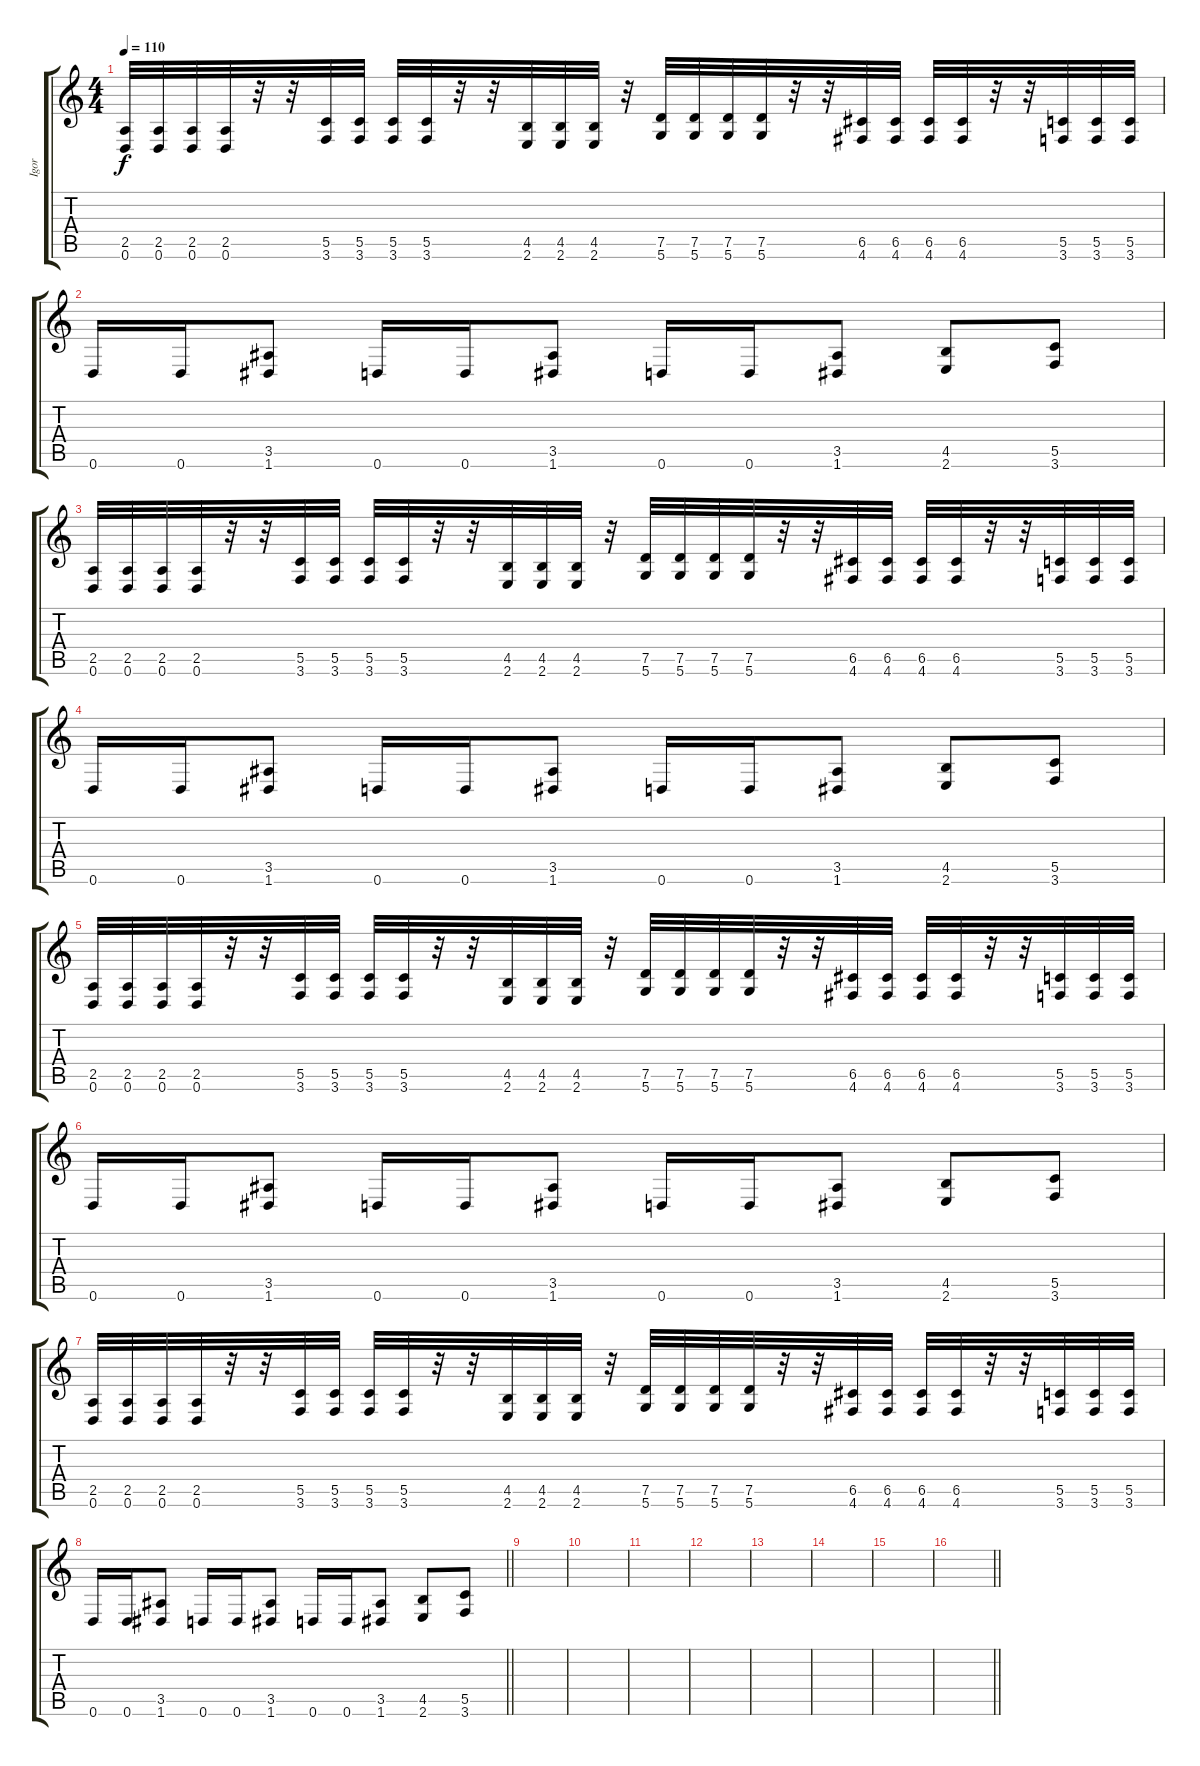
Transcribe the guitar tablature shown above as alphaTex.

\track ("Igor " "Igor ") {instrument distortionguitar}
\staff {score tabs}
\tuning (D4 A3 F3 C3 G2 D2) {hide}
\ts (4 4)
\tempo 110
\clef g2
\ks c
(2.5 0.6).32{dy f} (2.5 0.6).32 (2.5 0.6).32 (2.5 0.6).32 r.32 r.32 (5.5 3.6).32 (5.5 3.6).32 (5.5 3.6).32 (5.5 3.6).32 r.32 r.32 (4.5 2.6).32 (4.5 2.6).32 (4.5 2.6).32 r.32 (7.5 5.6).32 (7.5 5.6).32 (7.5 5.6).32 (7.5 5.6).32 r.32 r.32 (6.5 4.6).32 (6.5 4.6).32 (6.5 4.6).32 (6.5 4.6).32 r.32 r.32 (5.5 3.6).32 (5.5 3.6).32 (5.5 3.6).32 |
0.6.16 0.6.16 (3.5 1.6).8 0.6.16 0.6.16 (3.5 1.6).8 0.6.16 0.6.16 (3.5 1.6).8 (4.5 2.6).8 (5.5 3.6).8 |
(2.5 0.6).32 (2.5 0.6).32 (2.5 0.6).32 (2.5 0.6).32 r.32 r.32 (5.5 3.6).32 (5.5 3.6).32 (5.5 3.6).32 (5.5 3.6).32 r.32 r.32 (4.5 2.6).32 (4.5 2.6).32 (4.5 2.6).32 r.32 (7.5 5.6).32 (7.5 5.6).32 (7.5 5.6).32 (7.5 5.6).32 r.32 r.32 (6.5 4.6).32 (6.5 4.6).32 (6.5 4.6).32 (6.5 4.6).32 r.32 r.32 (5.5 3.6).32 (5.5 3.6).32 (5.5 3.6).32 |
0.6.16 0.6.16 (3.5 1.6).8 0.6.16 0.6.16 (3.5 1.6).8 0.6.16 0.6.16 (3.5 1.6).8 (4.5 2.6).8 (5.5 3.6).8 |
(2.5 0.6).32 (2.5 0.6).32 (2.5 0.6).32 (2.5 0.6).32 r.32 r.32 (5.5 3.6).32 (5.5 3.6).32 (5.5 3.6).32 (5.5 3.6).32 r.32 r.32 (4.5 2.6).32 (4.5 2.6).32 (4.5 2.6).32 r.32 (7.5 5.6).32 (7.5 5.6).32 (7.5 5.6).32 (7.5 5.6).32 r.32 r.32 (6.5 4.6).32 (6.5 4.6).32 (6.5 4.6).32 (6.5 4.6).32 r.32 r.32 (5.5 3.6).32 (5.5 3.6).32 (5.5 3.6).32 |
0.6.16 0.6.16 (3.5 1.6).8 0.6.16 0.6.16 (3.5 1.6).8 0.6.16 0.6.16 (3.5 1.6).8 (4.5 2.6).8 (5.5 3.6).8 |
(2.5 0.6).32 (2.5 0.6).32 (2.5 0.6).32 (2.5 0.6).32 r.32 r.32 (5.5 3.6).32 (5.5 3.6).32 (5.5 3.6).32 (5.5 3.6).32 r.32 r.32 (4.5 2.6).32 (4.5 2.6).32 (4.5 2.6).32 r.32 (7.5 5.6).32 (7.5 5.6).32 (7.5 5.6).32 (7.5 5.6).32 r.32 r.32 (6.5 4.6).32 (6.5 4.6).32 (6.5 4.6).32 (6.5 4.6).32 r.32 r.32 (5.5 3.6).32 (5.5 3.6).32 (5.5 3.6).32 |
\barLineRight lightlight
0.6.16 0.6.16 (3.5 1.6).8 0.6.16 0.6.16 (3.5 1.6).8 0.6.16 0.6.16 (3.5 1.6).8 (4.5 2.6).8 (5.5 3.6).8 |
|
|
|
|
|
|
|
\barLineRight lightlight
